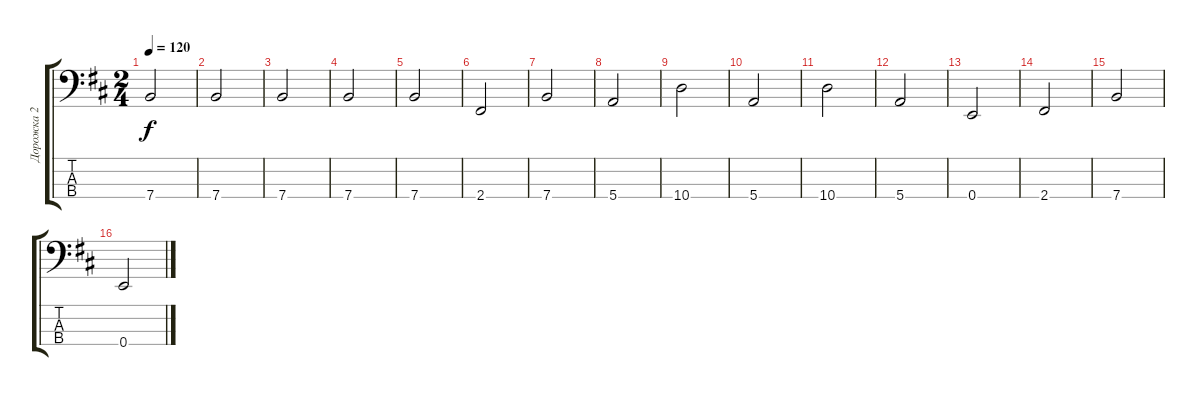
\track ("Дорожка 2" "Дорожка 2") {instrument acousticbass}
\staff {score tabs}
\tuning (G2 D2 A1 E1) {hide}
\ts (2 4)
\tempo 120
\clef f4
\ks d
7.4.2{dy f} |
7.4.2 |
7.4.2 |
7.4.2 |
7.4.2 |
2.4.2 |
7.4.2 |
5.4.2 |
10.4.2 |
5.4.2 |
10.4.2 |
5.4.2 |
0.4.2 |
2.4.2 |
7.4.2 |
0.4.2
